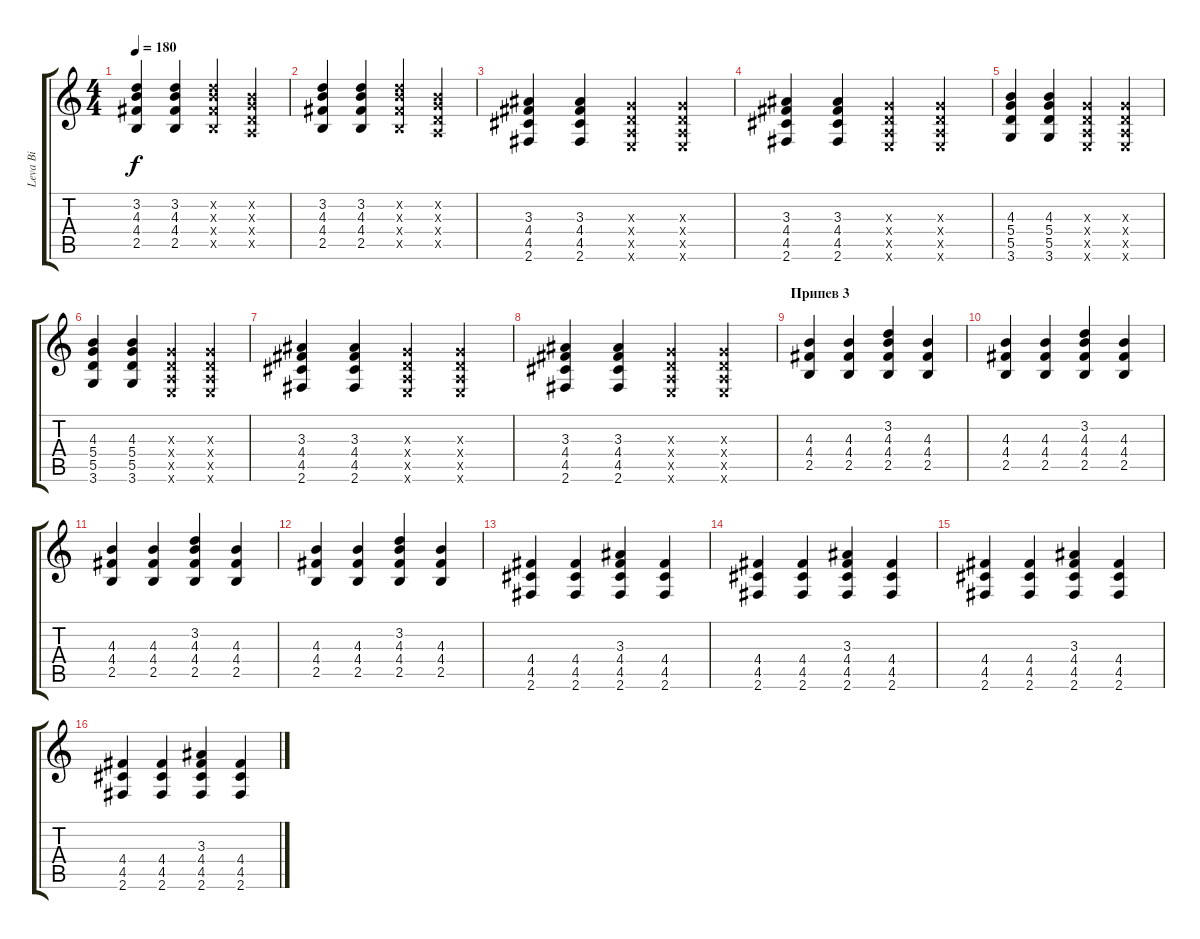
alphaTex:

\track ("Leva Bi" "Leva Bi") {instrument acousticguitarnylon}
\staff {score tabs}
\tuning (E4 B3 G3 D3 A2 E2) {hide}
\ts (4 4)
\tempo 180
\clef g2
\ks c
(3.2 4.3 4.4 2.5).4{dy f} (3.2 4.3 4.4 2.5).4 (3.2{x} 4.3{x} 4.4{x} 2.5{x}).4 (0.2{x} 0.3{x} 0.4{x} 0.5{x}).4 |
(3.2 4.3 4.4 2.5).4 (3.2 4.3 4.4 2.5).4 (3.2{x} 4.3{x} 4.4{x} 2.5{x}).4 (0.2{x} 0.3{x} 0.4{x} 0.5{x}).4 |
(3.3 4.4 4.5 2.6).4 (3.3 4.4 4.5 2.6).4 (0.3{x} 0.4{x} 0.5{x} 0.6{x}).4 (0.3{x} 0.4{x} 0.5{x} 0.6{x}).4 |
(3.3 4.4 4.5 2.6).4 (3.3 4.4 4.5 2.6).4 (0.3{x} 0.4{x} 0.5{x} 0.6{x}).4 (0.3{x} 0.4{x} 0.5{x} 0.6{x}).4 |
(4.3 5.4 5.5 3.6).4 (4.3 5.4 5.5 3.6).4 (0.3{x} 0.4{x} 0.5{x} 0.6{x}).4 (0.3{x} 0.4{x} 0.5{x} 0.6{x}).4 |
(4.3 5.4 5.5 3.6).4 (4.3 5.4 5.5 3.6).4 (0.3{x} 0.4{x} 0.5{x} 0.6{x}).4 (0.3{x} 0.4{x} 0.5{x} 0.6{x}).4 |
(3.3 4.4 4.5 2.6).4 (3.3 4.4 4.5 2.6).4 (0.3{x} 0.4{x} 0.5{x} 0.6{x}).4 (0.3{x} 0.4{x} 0.5{x} 0.6{x}).4 |
(3.3 4.4 4.5 2.6).4 (3.3 4.4 4.5 2.6).4 (0.3{x} 0.4{x} 0.5{x} 0.6{x}).4 (0.3{x} 0.4{x} 0.5{x} 0.6{x}).4 |
\section ("" "Припев 3")
(4.3 4.4 2.5).4 (4.3 4.4 2.5).4 (3.2 4.3 4.4 2.5).4 (4.3 4.4 2.5).4 |
(4.3 4.4 2.5).4 (4.3 4.4 2.5).4 (3.2 4.3 4.4 2.5).4 (4.3 4.4 2.5).4 |
(4.3 4.4 2.5).4 (4.3 4.4 2.5).4 (3.2 4.3 4.4 2.5).4 (4.3 4.4 2.5).4 |
(4.3 4.4 2.5).4 (4.3 4.4 2.5).4 (3.2 4.3 4.4 2.5).4 (4.3 4.4 2.5).4 |
(4.4 4.5 2.6).4 (4.4 4.5 2.6).4 (3.3 4.4 4.5 2.6).4 (4.4 4.5 2.6).4 |
(4.4 4.5 2.6).4 (4.4 4.5 2.6).4 (3.3 4.4 4.5 2.6).4 (4.4 4.5 2.6).4 |
(4.4 4.5 2.6).4 (4.4 4.5 2.6).4 (3.3 4.4 4.5 2.6).4 (4.4 4.5 2.6).4 |
(4.4 4.5 2.6).4 (4.4 4.5 2.6).4 (3.3 4.4 4.5 2.6).4 (4.4 4.5 2.6).4
